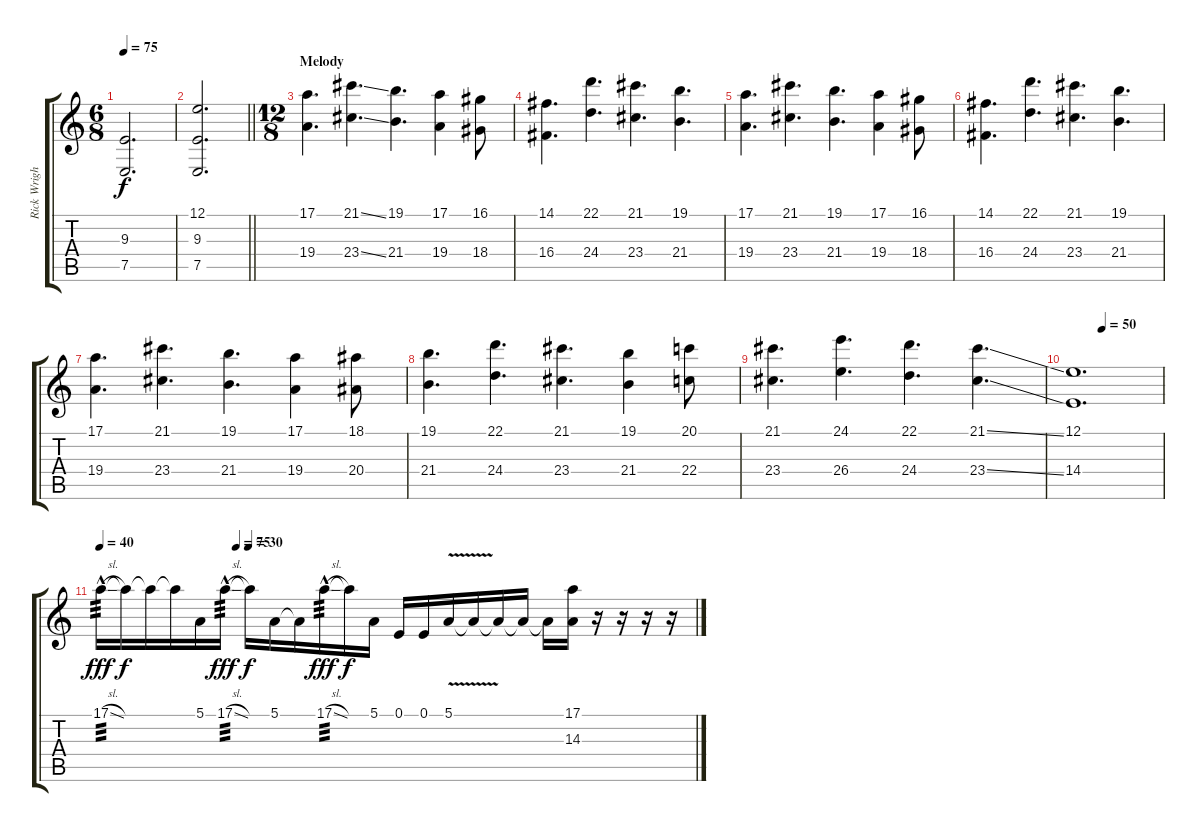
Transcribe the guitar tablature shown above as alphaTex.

\track ("Rick Wright (Organ)" "Rick Wrigh") {instrument rockorgan}
\staff {score tabs}
\tuning (E4 B3 G3 D3 A2 E2) {hide}
\ts (6 8)
\tempo 75
\clef g2
\ks c
(9.3 7.5).2{d dy f} |
\barLineRight lightlight
(12.1 9.3 7.5).2{d} |
\ts (12 8)
\section ("" "Melody")
(17.1 19.4).4{d volume 13 instrument rockorgan} (21.1{ss} 23.4{ss}).4{d} (19.1 21.4).4{d} (17.1 19.4).4 (16.1 18.4).8 |
(14.1 16.4).4{d} (22.1 24.4).4{d} (21.1 23.4).4{d} (19.1 21.4).4{d} |
(17.1 19.4).4{d} (21.1 23.4).4{d} (19.1 21.4).4{d} (17.1 19.4).4 (16.1 18.4).8 |
(14.1 16.4).4{d} (22.1 24.4).4{d} (21.1 23.4).4{d} (19.1 21.4).4{d} |
(17.1 19.4).4{d volume 11} (21.1 23.4).4{d} (19.1 21.4).4{d} (17.1 19.4).4 (18.1 20.4).8 |
(19.1 21.4).4{d} (22.1 24.4).4{d} (21.1 23.4).4{d} (19.1 21.4).4 (20.1 22.4).8 |
(21.1 23.4).4{d} (24.1 26.4).4{d} (22.1 24.4).4{d} (21.1{ss} 23.4{ss}).4{d} |
\tempo (50 0.3333333333333333)
(12.1 14.4).1{d} |
\tempo 40
\tempo (75 0.22916666666666666)
\tempo (30 0.25)
17.1{sl hac}.16{tp 3 dy fff} 17.1{t}.16{dy f} 17.1{t}.16 17.1{t}.16 5.1.16 17.1{sl hac}.16{tp 3 dy fff} 17.1{t}.16{dy f} 5.1.16 5.1{t}.16 17.1{sl hac}.16{tp 3 dy fff} 17.1{t}.16{dy f} 5.1.16 0.1.16 0.1.16 5.1{v}.16 5.1{t}.16 5.1{t}.16 5.1{t}.16 5.1{t}.16 (17.1 14.3).16 r.16 r.16 r.16 r.16
